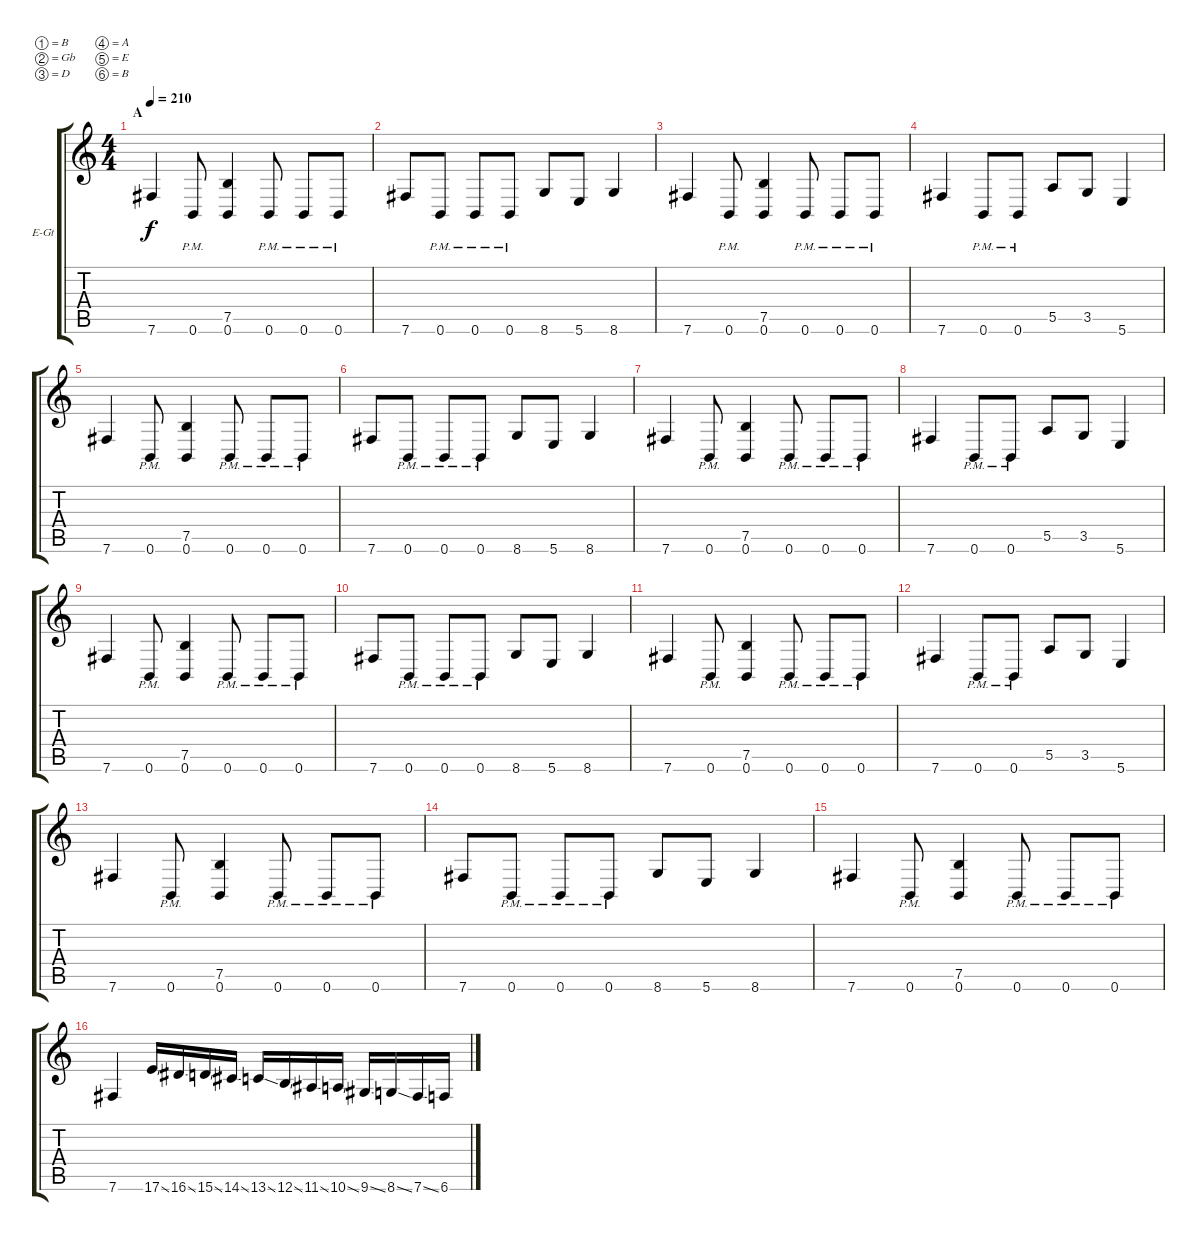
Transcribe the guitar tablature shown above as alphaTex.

\bracketExtendMode groupsimilarinstruments
\firstSystemTrackNameOrientation horizontal
\otherSystemsTrackNameOrientation horizontal
\track ("Rhythm Guitar" "E-Gt") {instrument distortionguitar}
\staff {score tabs}
\tuning (B3 Gb3 D3 A2 E2 B1)
\ts (4 4)
\section ("" "A")
\tempo 210
\clef g2
\ks c
7.6.4{dy f instrument distortionguitar} 0.6{pm}.8 (0.6 7.5).4 0.6{pm}.8 0.6{pm}.8 0.6{pm}.8 |
7.6.8 0.6{pm}.8 0.6{pm}.8 0.6{pm}.8 8.6.8 5.6.8 8.6.4 |
7.6.4 0.6{pm}.8 (0.6 7.5).4 0.6{pm}.8 0.6{pm}.8 0.6{pm}.8 |
7.6.4 0.6{pm}.8 0.6{pm}.8 5.5.8 3.5.8 5.6.4 |
7.6.4 0.6{pm}.8 (0.6 7.5).4 0.6{pm}.8 0.6{pm}.8 0.6{pm}.8 |
7.6.8 0.6{pm}.8 0.6{pm}.8 0.6{pm}.8 8.6.8 5.6.8 8.6.4 |
7.6.4 0.6{pm}.8 (0.6 7.5).4 0.6{pm}.8 0.6{pm}.8 0.6{pm}.8 |
7.6.4 0.6{pm}.8 0.6{pm}.8 5.5.8 3.5.8 5.6.4 |
7.6.4 0.6{pm}.8 (0.6 7.5).4 0.6{pm}.8 0.6{pm}.8 0.6{pm}.8 |
7.6.8 0.6{pm}.8 0.6{pm}.8 0.6{pm}.8 8.6.8 5.6.8 8.6.4 |
7.6.4 0.6{pm}.8 (0.6 7.5).4 0.6{pm}.8 0.6{pm}.8 0.6{pm}.8 |
7.6.4 0.6{pm}.8 0.6{pm}.8 5.5.8 3.5.8 5.6.4 |
7.6.4 0.6{pm}.8 (0.6 7.5).4 0.6{pm}.8 0.6{pm}.8 0.6{pm}.8 |
7.6.8 0.6{pm}.8 0.6{pm}.8 0.6{pm}.8 8.6.8 5.6.8 8.6.4 |
7.6.4 0.6{pm}.8 (0.6 7.5).4 0.6{pm}.8 0.6{pm}.8 0.6{pm}.8 |
7.6.4 17.6{ss}.16 16.6{ss}.16 15.6{ss}.16 14.6{ss}.16 13.6{ss}.16 12.6{ss}.16 11.6{ss}.16 10.6{ss}.16 9.6{ss}.16 8.6{ss}.16 7.6{ss}.16 6.6.16
